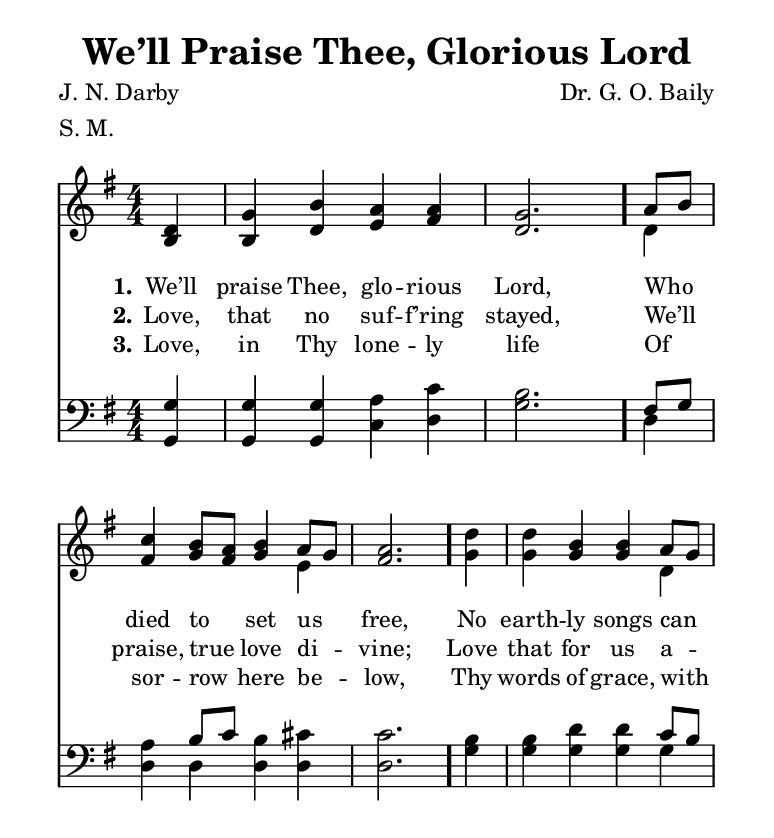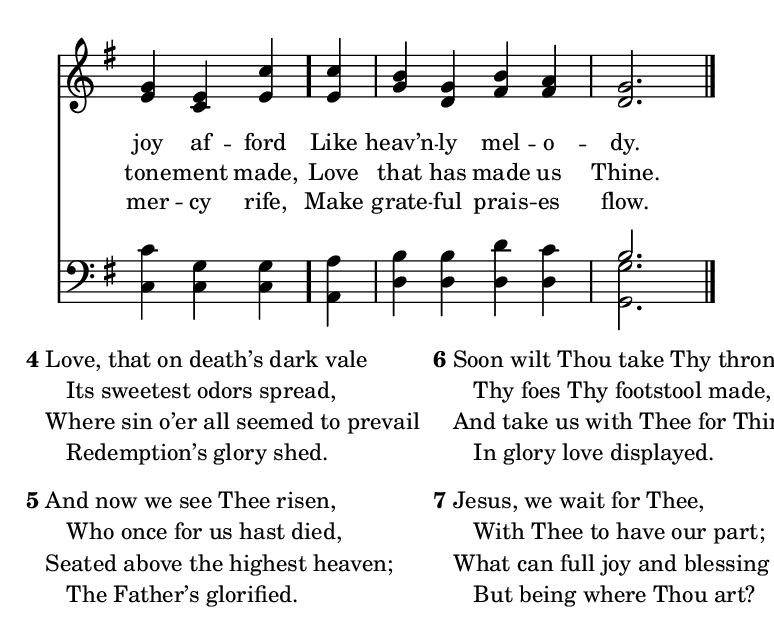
\include "common/global.ily"
\paper {
  \include "common/paper.ily"
  ragged-bottom = ##t
  score-markup-spacing.padding = 1.9
  score-markup-spacing.basic-distance = 1.9
}

\header{
  hymnnumber = "266"
  title = "We’ll Praise Thee, Glorious Lord"
  tunename = "Armington"
  meter = "S. M."
  poet = "J. N. Darby"
  composer = "Dr. G. O. Baily"
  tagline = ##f
}

global = {
  \include "common/overrides.ily"
  \override Staff.TimeSignature.style = #'numbered
  \time 4/4
  \override Score.MetronomeMark.transparent = ##t % hide all fermata changes too
  \tempo 4=80
  \key g \major
  \partial 4
  \autoBeamOff
}

notesSoprano = {
\global
\relative c' {

  d4 | g b a a | g2.
  a8[ b] | c4 b8[ a] b4 a8[ g] | a2. \eogbreak
  d4 | d b b a8[ g] | g4 e c'
  c4 | b4 g b a | g2.

  \bar "|."

}
}

notesAlto = {
\global
\relative e' {

  b4 | b d e fis | d2.
  d4 | fis g8[ fis] g4 e | fis2.
  g4 | g g g d | e c e
  e4 | g d fis fis | d2.

}
}

notesTenor = {
\global
\relative a {

  g4 | g g a c | b2.
  fis8[ g] | a4 b8[ c] b4 cis | c2.
  b4 | b d d c8[ b] | c4 g g
  a | b b d c | b2.

}
}

notesBass = {
\global
\relative f, {

  g4 | g g c d | g2.
  d4 | d d d d | d2.
  g4 | g g g g | c, c c
  a4 | d d d d | <g g,>2.

}
}

wordsA = \lyricmode {
\set stanza = "1."

We’ll praise Thee, glo -- rious Lord, \bar "."
Who died to set us free, \bar "."
No earth -- ly songs can joy af -- ford \bar "."
Like heav’n -- ly mel -- o -- dy. \bar "."

}

wordsB = \lyricmode {
\set stanza = "2."

Love, that no suf -- f’ring stayed,
We’ll praise, true love di -- vine;
Love that for us a -- tone -- ment made,
Love that has made us Thine.

}

wordsC = \lyricmode {
\set stanza = "3."

Love, in Thy lone -- ly life
Of sor -- row here be -- low,
Thy words of grace, with mer -- cy rife,
Make grate -- ful prais -- es flow.

}

wordsD = \markuplist {

\line { Love, that on death’s dark vale }
\line { { \hspace #2 } Its sweetest odors spread, }
\line { Where sin o’er all seemed to prevail }
\line { { \hspace #2 } Redemption’s glory shed. }

}

wordsE = \markuplist {

\line { And now we see Thee risen, }
\line { { \hspace #2 } Who once for us hast died, }
\line { Seated above the highest heaven; }
\line { { \hspace #2 } The Father’s glorified. }

}

wordsF = \markuplist {

\line { Soon wilt Thou take Thy throne, }
\line { { \hspace #2 } Thy foes Thy footstool made, }
\line { And take us with Thee for Thine own, }
\line { { \hspace #2 } In glory love displayed. }

}

wordsG = \markuplist {

\line { Jesus, we wait for Thee, }
\line { { \hspace #2 } With Thee to have our part; }
\line { What can full joy and blessing be }
\line { { \hspace #2 } But being where Thou art? }

}

\score {
  \context ChoirStaff <<
    \context Staff = upper <<
      \set Staff.autoBeaming = ##f
      \set ChoirStaff.systemStartDelimiter = #'SystemStartBar
      \set ChoirStaff.printPartCombineTexts = ##f
      \partcombine #'(2 . 9) \notesSoprano \notesAlto
      \context NullVoice = sopranos { \voiceOne << \notesSoprano >> }
      \context NullVoice = altos { \voiceTwo << \notesAlto >> }
      \context Lyrics = one   \lyricsto sopranos \wordsA
      \context Lyrics = two   \lyricsto sopranos \wordsB
      \context Lyrics = three \lyricsto sopranos \wordsC
    >>
    \context Staff = men <<
      \set Staff.autoBeaming = ##f
      \clef bass
      \set ChoirStaff.printPartCombineTexts = ##f
      \partcombine #'(2 . 9) \notesTenor \notesBass
      \context NullVoice = tenors { \voiceOne << \notesTenor >> }
      \context NullVoice = basses { \voiceTwo << \notesBass >> }
    >>
  >>
  \layout {
    \include "common/layout.ily"
  }
  \midi{
    \include "common/midi.ily"
  }
}

\noPageBreak

\markup { \fill-line {
  \hspace #0.1
  \column {
  \line{ \bold 4 \column { \wordsD } } \combine \null \vspace #0.4
  \line{ \bold 5 \column { \wordsE } }
  }
  \hspace #0.1
  \column {
  \line{ \bold 6 \column { \wordsF } } \combine \null \vspace #0.4
  \line{ \bold 7 \column { \wordsG } }
  }
  \hspace #0.1
} }

\version "2.19.49"  % necessary for upgrading to future LilyPond versions.

% vi:set et ts=2 sw=2 ai nocindent syntax=lilypond:
